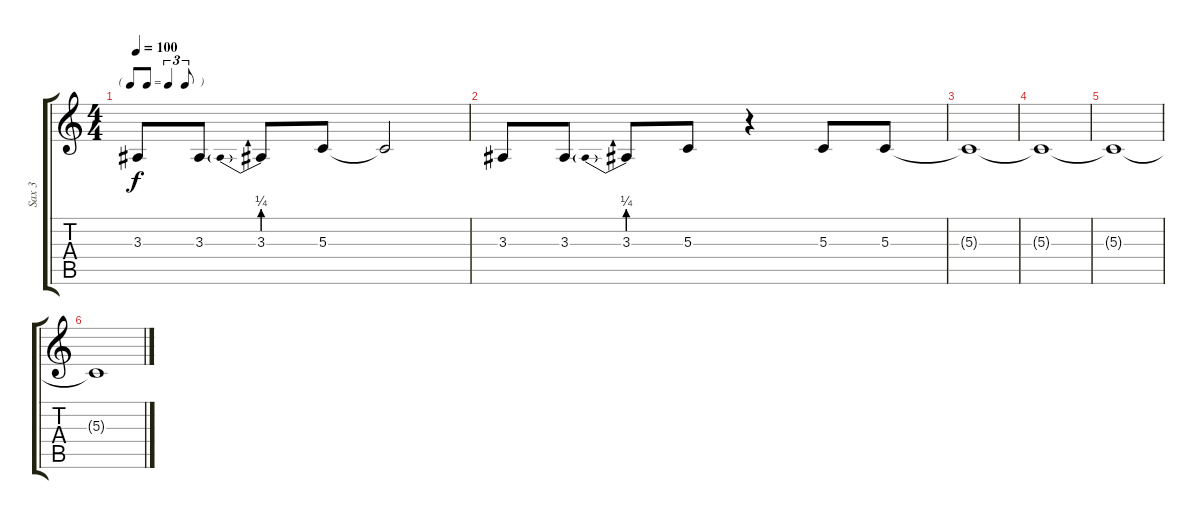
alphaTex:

\track ("Sax 3" "Sax 3") {instrument baritonesax}
\staff {score tabs}
\tuning (E4 B3 G3 D3 A2 E2) {hide}
\ts (4 4)
\tf triplet8th
\tempo 100
\clef g2
\ks c
3.3.8{dy f} 3.3.8 3.3{be (prebend 0 1 60 1)}.8 5.3.8 5.3{t}.2 |
3.3.8 3.3.8 3.3{be (prebend 0 1 60 1)}.8 5.3.8 r.4 5.3.8 5.3.8 |
5.3{t}.1 |
5.3{t}.1 |
5.3{t}.1 |
5.3{t}.1
